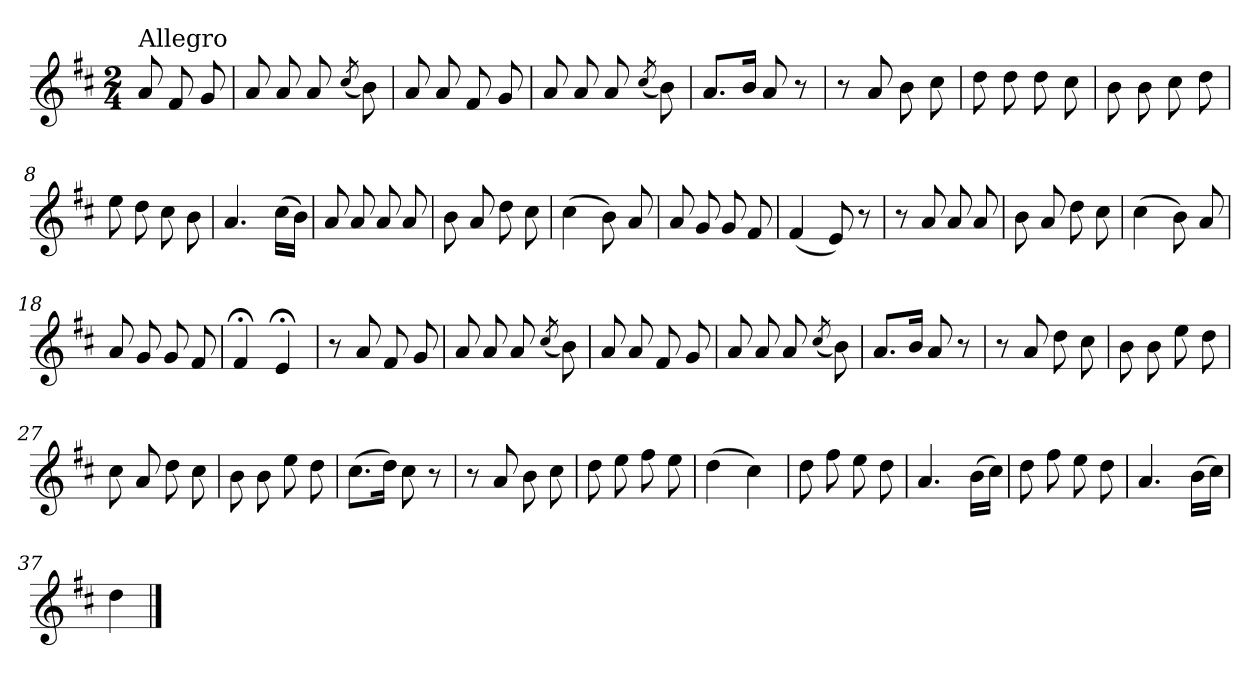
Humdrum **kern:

**kern
*part1
*staff1
*clefG2
*k[f#c#]
*D:
*M2/4
=
!LO:TX:a:t=Allegro
8a/
8f#/
8g/
=1
8a/
8a/
8a/
(<8qcc#/
8b\)
=2
8a/
8a/
8f#/
8g/
=3
8a/
8a/
8a/
(<8qcc#/
8b\)
=4
8.a/L
16b/Jk
8a/
8r
=5
8r
8a/
8b\
8cc#\
=6
8dd\
8dd\
8dd\
8cc#\
!!LO:LB:g=z
=7
8b\
8b\
8cc#\
8dd\
=8
8ee\
8dd\
8cc#\
8b\
=9
4.a/
(>16cc#\LL
16b\JJ)
=10
8a/
8a/
8a/
8a/
=11
8b\
8a/
8dd\
8cc#\
=12
(>4cc#\
8b\)
8a/
=13
8a/
8g/
8g/
8f#/
=14
(<4f#/
8e/)
8r
=15
8r
8a/
8a/
8a/
!!LO:LB:g=z
=16
8b\
8a/
8dd\
8cc#\
=17
(>4cc#\
8b\)
8a/
=18
8a/
8g/
8g/
8f#/
=19
4f#;</
4e;</
=20
8r
8a/
8f#/
8g/
=21
8a/
8a/
8a/
(<8qcc#/
8b\)
=22
8a/
8a/
8f#/
8g/
=23
8a/
8a/
8a/
(<8qcc#/
8b\)
!!LO:LB:g=z
=24
8.a/L
16b/Jk
8a/
8r
=25
8r
8a/
8dd\
8cc#\
=26
8b\
8b\
8ee\
8dd\
=27
8cc#\
8a/
8dd\
8cc#\
=28
8b\
8b\
8ee\
8dd\
=29
(>8.cc#\L
16dd\Jk)
8cc#\
8r
=30
8r
8a/
8b\
8cc#\
=31
8dd\
8ee\
8ff#\
8ee\
=32
(>4dd\
4cc#\)
!!LO:LB:g=z
=33
8dd\
8ff#\
8ee\
8dd\
=34
4.a/
(>16b\LL
16cc#\JJ)
=35
8dd\
8ff#\
8ee\
8dd\
=36
4.a/
(>16b\LL
16cc#\JJ)
=37
4dd\
==
*-
